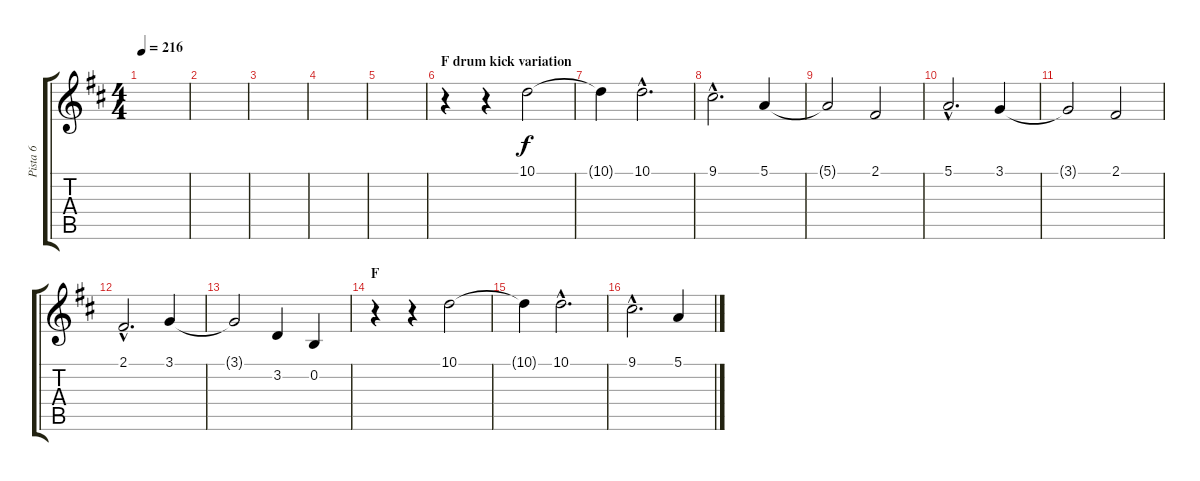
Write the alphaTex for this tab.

\track ("Pista 6" "Pista 6") {instrument electricgrandpiano}
\staff {score tabs}
\tuning (E4 B3 G3 D3 A2 E2) {hide}
\ts (4 4)
\tempo 216
\clef g2
\ks d
|
|
|
|
|
\section ("" "F drum kick variation")
r.4 r.4 10.1.2 |
10.1{t}.4 10.1{hac}.2{d} |
9.1{hac}.2{d} 5.1.4 |
5.1{t}.2 2.1.2 |
5.1{hac}.2{d} 3.1.4 |
3.1{t}.2 2.1.2 |
2.1{hac}.2{d} 3.1.4 |
3.1{t}.2 3.2.4 0.2.4 |
\section ("" "F")
r.4{volume 11 instrument fx4atmosphere} r.4 10.1.2 |
10.1{t}.4 10.1{hac}.2{d} |
9.1{hac}.2{d} 5.1.4
